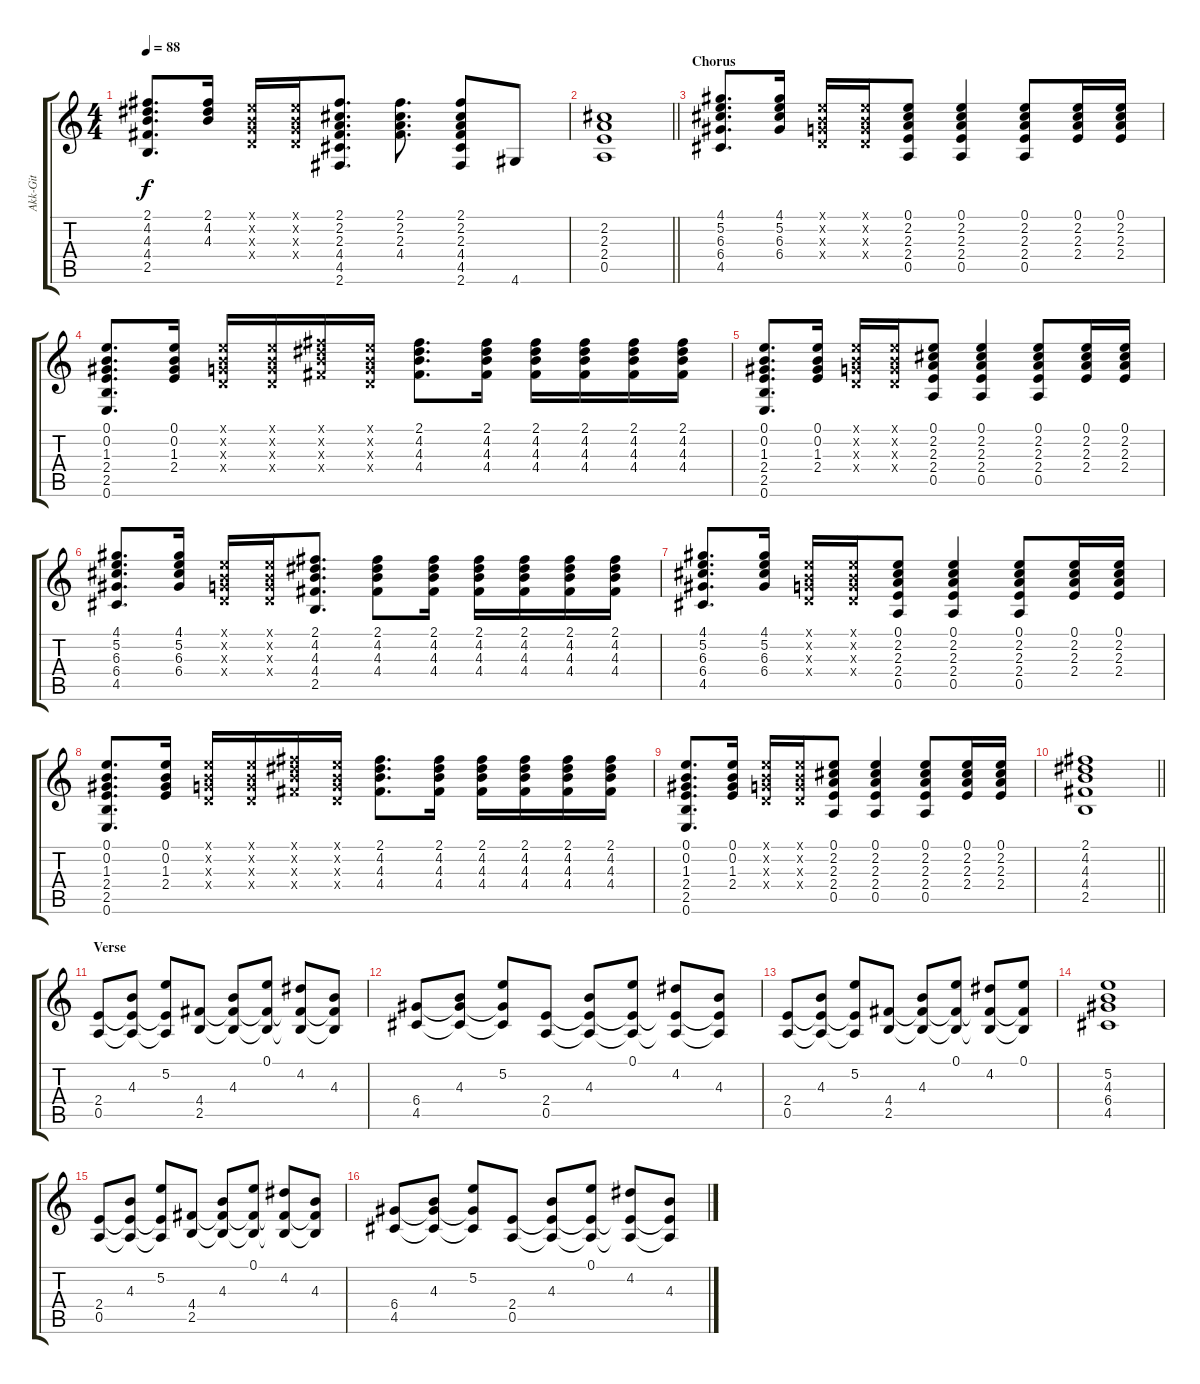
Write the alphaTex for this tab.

\track ("Akk-Git" "Akk-Git") {instrument acousticguitarsteel}
\staff {score tabs}
\tuning (E4 B3 G3 D3 A2 E2) {hide}
\ts (4 4)
\tempo 88
\clef g2
\ks c
(2.1 4.2 4.3 4.4 2.5).8{d dy f} (2.1 4.2 4.3).16 (0.1{x} 0.2{x} 0.3{x} 0.4{x}).16 (0.1{x} 0.2{x} 0.3{x} 0.4{x}).16 (2.1 2.2 2.3 4.4 4.5 2.6).8{d} (2.1 2.2 2.3 4.4).8{d} (2.1 2.2 2.3 4.4 4.5 2.6).8 4.6.8 |
\barLineRight lightlight
(2.2 2.3 2.4 0.5).1 |
\section ("" "Chorus")
(4.1 5.2 6.3 6.4 4.5).8{d} (4.1 5.2 6.3 6.4).16 (0.1{x} 0.2{x} 0.3{x} 0.4{x}).16 (0.1{x} 0.2{x} 0.3{x} 0.4{x}).16 (0.1 2.2 2.3 2.4 0.5).8 (0.1 2.2 2.3 2.4 0.5).4 (0.1 2.2 2.3 2.4 0.5).8 (0.1 2.2 2.3 2.4).16 (0.1 2.2 2.3 2.4).16 |
(0.1 0.2 1.3 2.4 2.5 0.6).8{d} (0.1 0.2 1.3 2.4).16 (0.1{x} 0.2{x} 0.3{x} 0.4{x}).16 (0.1{x} 0.2{x} 0.3{x} 0.4{x}).16 (2.1{x} 4.2{x} 4.3{x} 4.4{x}).16 (0.1{x} 0.2{x} 0.3{x} 0.4{x}).16 (2.1 4.2 4.3 4.4).8{d} (2.1 4.2 4.3 4.4).16 (2.1 4.2 4.3 4.4).16 (2.1 4.2 4.3 4.4).16 (2.1 4.2 4.3 4.4).16 (2.1 4.2 4.3 4.4).16 |
(0.1 0.2 1.3 2.4 2.5 0.6).8{d} (0.1 0.2 1.3 2.4).16 (0.1{x} 0.2{x} 0.3{x} 0.4{x}).16 (0.1{x} 0.2{x} 0.3{x} 0.4{x}).16 (0.1 2.2 2.3 2.4 0.5).8 (0.1 2.2 2.3 2.4 0.5).4 (0.1 2.2 2.3 2.4 0.5).8 (0.1 2.2 2.3 2.4).16 (0.1 2.2 2.3 2.4).16 |
(4.1 5.2 6.3 6.4 4.5).8{d} (4.1 5.2 6.3 6.4).16 (0.1{x} 0.2{x} 0.3{x} 0.4{x}).16 (0.1{x} 0.2{x} 0.3{x} 0.4{x}).16 (2.1 4.2 4.3 4.4 2.5).8{d} (2.1 4.2 4.3 4.4).8 (2.1 4.2 4.3 4.4).16 (2.1 4.2 4.3 4.4).16 (2.1 4.2 4.3 4.4).16 (2.1 4.2 4.3 4.4).16 (2.1 4.2 4.3 4.4).16 |
(4.1 5.2 6.3 6.4 4.5).8{d} (4.1 5.2 6.3 6.4).16 (0.1{x} 0.2{x} 0.3{x} 0.4{x}).16 (0.1{x} 0.2{x} 0.3{x} 0.4{x}).16 (0.1 2.2 2.3 2.4 0.5).8 (0.1 2.2 2.3 2.4 0.5).4 (0.1 2.2 2.3 2.4 0.5).8 (0.1 2.2 2.3 2.4).16 (0.1 2.2 2.3 2.4).16 |
(0.1 0.2 1.3 2.4 2.5 0.6).8{d} (0.1 0.2 1.3 2.4).16 (0.1{x} 0.2{x} 0.3{x} 0.4{x}).16 (0.1{x} 0.2{x} 0.3{x} 0.4{x}).16 (2.1{x} 4.2{x} 4.3{x} 4.4{x}).16 (0.1{x} 0.2{x} 0.3{x} 0.4{x}).16 (2.1 4.2 4.3 4.4).8{d} (2.1 4.2 4.3 4.4).16 (2.1 4.2 4.3 4.4).16 (2.1 4.2 4.3 4.4).16 (2.1 4.2 4.3 4.4).16 (2.1 4.2 4.3 4.4).16 |
(0.1 0.2 1.3 2.4 2.5 0.6).8{d} (0.1 0.2 1.3 2.4).16 (0.1{x} 0.2{x} 0.3{x} 0.4{x}).16 (0.1{x} 0.2{x} 0.3{x} 0.4{x}).16 (0.1 2.2 2.3 2.4 0.5).8 (0.1 2.2 2.3 2.4 0.5).4 (0.1 2.2 2.3 2.4 0.5).8 (0.1 2.2 2.3 2.4).16 (0.1 2.2 2.3 2.4).16 |
\barLineRight lightlight
(2.1 4.2 4.3 4.4 2.5).1 |
\section ("" "Verse")
(2.4 0.5).8 (4.3 2.4{t} 0.5{t}).8 (5.2 2.4{t} 0.5{t}).8 (4.4 2.5).8 (4.3 4.4{t} 2.5{t}).8 (0.1 4.4{t} 2.5{t}).8 (4.2 4.4{t} 2.5{t}).8 (4.3 4.4{t} 2.5{t}).8 |
(6.4 4.5).8 (4.3 6.4{t} 4.5{t}).8 (5.2 6.4{t} 4.5{t}).8 (2.4 0.5).8 (4.3 2.4{t} 0.5{t}).8 (0.1 2.4{t} 0.5{t}).8 (4.2 2.4{t} 0.5{t}).8 (4.3 2.4{t} 0.5{t}).8 |
(2.4 0.5).8 (4.3 2.4{t} 0.5{t}).8 (5.2 2.4{t} 0.5{t}).8 (4.4 2.5).8 (4.3 4.4{t} 2.5{t}).8 (0.1 4.4{t} 2.5{t}).8 (4.2 4.4{t} 2.5{t}).8 (0.1 4.4{t} 2.5{t}).8 |
(5.2 4.3 6.4 4.5).1 |
(2.4 0.5).8 (4.3 2.4{t} 0.5{t}).8 (5.2 2.4{t} 0.5{t}).8 (4.4 2.5).8 (4.3 4.4{t} 2.5{t}).8 (0.1 4.4{t} 2.5{t}).8 (4.2 4.4{t} 2.5{t}).8 (4.3 4.4{t} 2.5{t}).8 |
(6.4 4.5).8 (4.3 6.4{t} 4.5{t}).8 (5.2 6.4{t} 4.5{t}).8 (2.4 0.5).8 (4.3 2.4{t} 0.5{t}).8 (0.1 2.4{t} 0.5{t}).8 (4.2 2.4{t} 0.5{t}).8 (4.3 2.4{t} 0.5{t}).8
